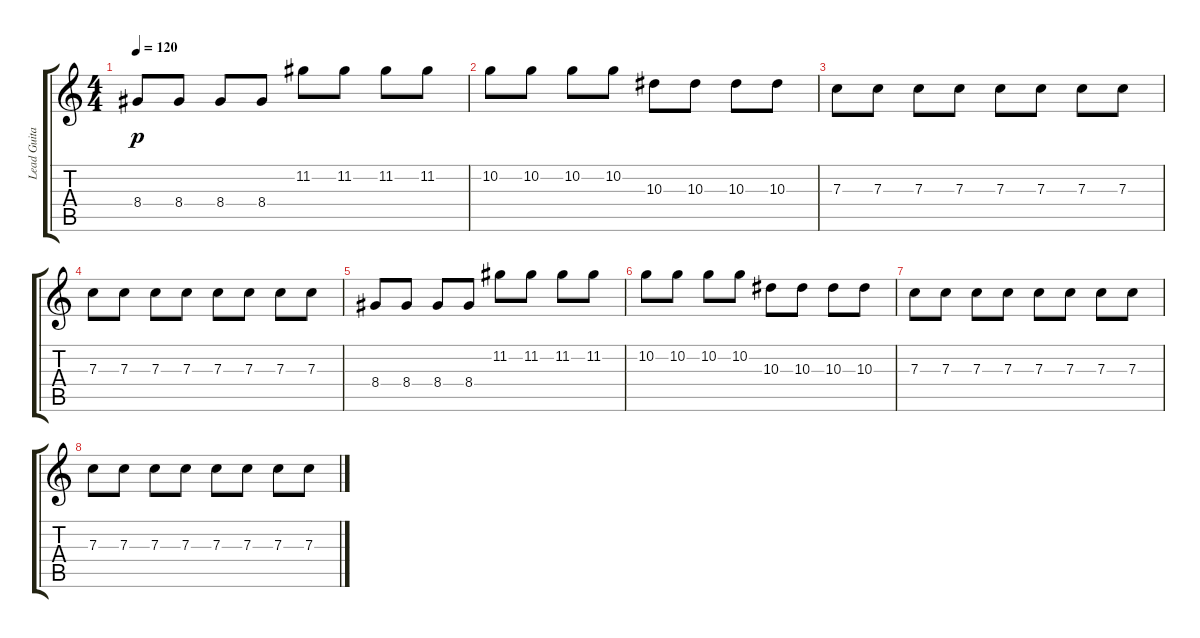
\track ("Lead Guitar (Right)" "Lead Guita") {instrument distortionguitar}
\staff {score tabs}
\tuning (D4 A3 F3 C3 G2 C2) {hide}
\ts (4 4)
\tempo 120
\clef g2
\ks c
8.4.8{dy p} 8.4.8 8.4.8 8.4.8 11.2.8 11.2.8 11.2.8 11.2.8 |
10.2.8 10.2.8 10.2.8 10.2.8 10.3.8 10.3.8 10.3.8 10.3.8 |
7.3.8 7.3.8 7.3.8 7.3.8 7.3.8 7.3.8 7.3.8 7.3.8 |
7.3.8 7.3.8 7.3.8 7.3.8 7.3.8 7.3.8 7.3.8 7.3.8 |
8.4.8 8.4.8 8.4.8 8.4.8 11.2.8 11.2.8 11.2.8 11.2.8 |
10.2.8 10.2.8 10.2.8 10.2.8 10.3.8 10.3.8 10.3.8 10.3.8 |
7.3.8 7.3.8 7.3.8 7.3.8 7.3.8 7.3.8 7.3.8 7.3.8 |
7.3.8 7.3.8 7.3.8 7.3.8 7.3.8 7.3.8 7.3.8 7.3.8
